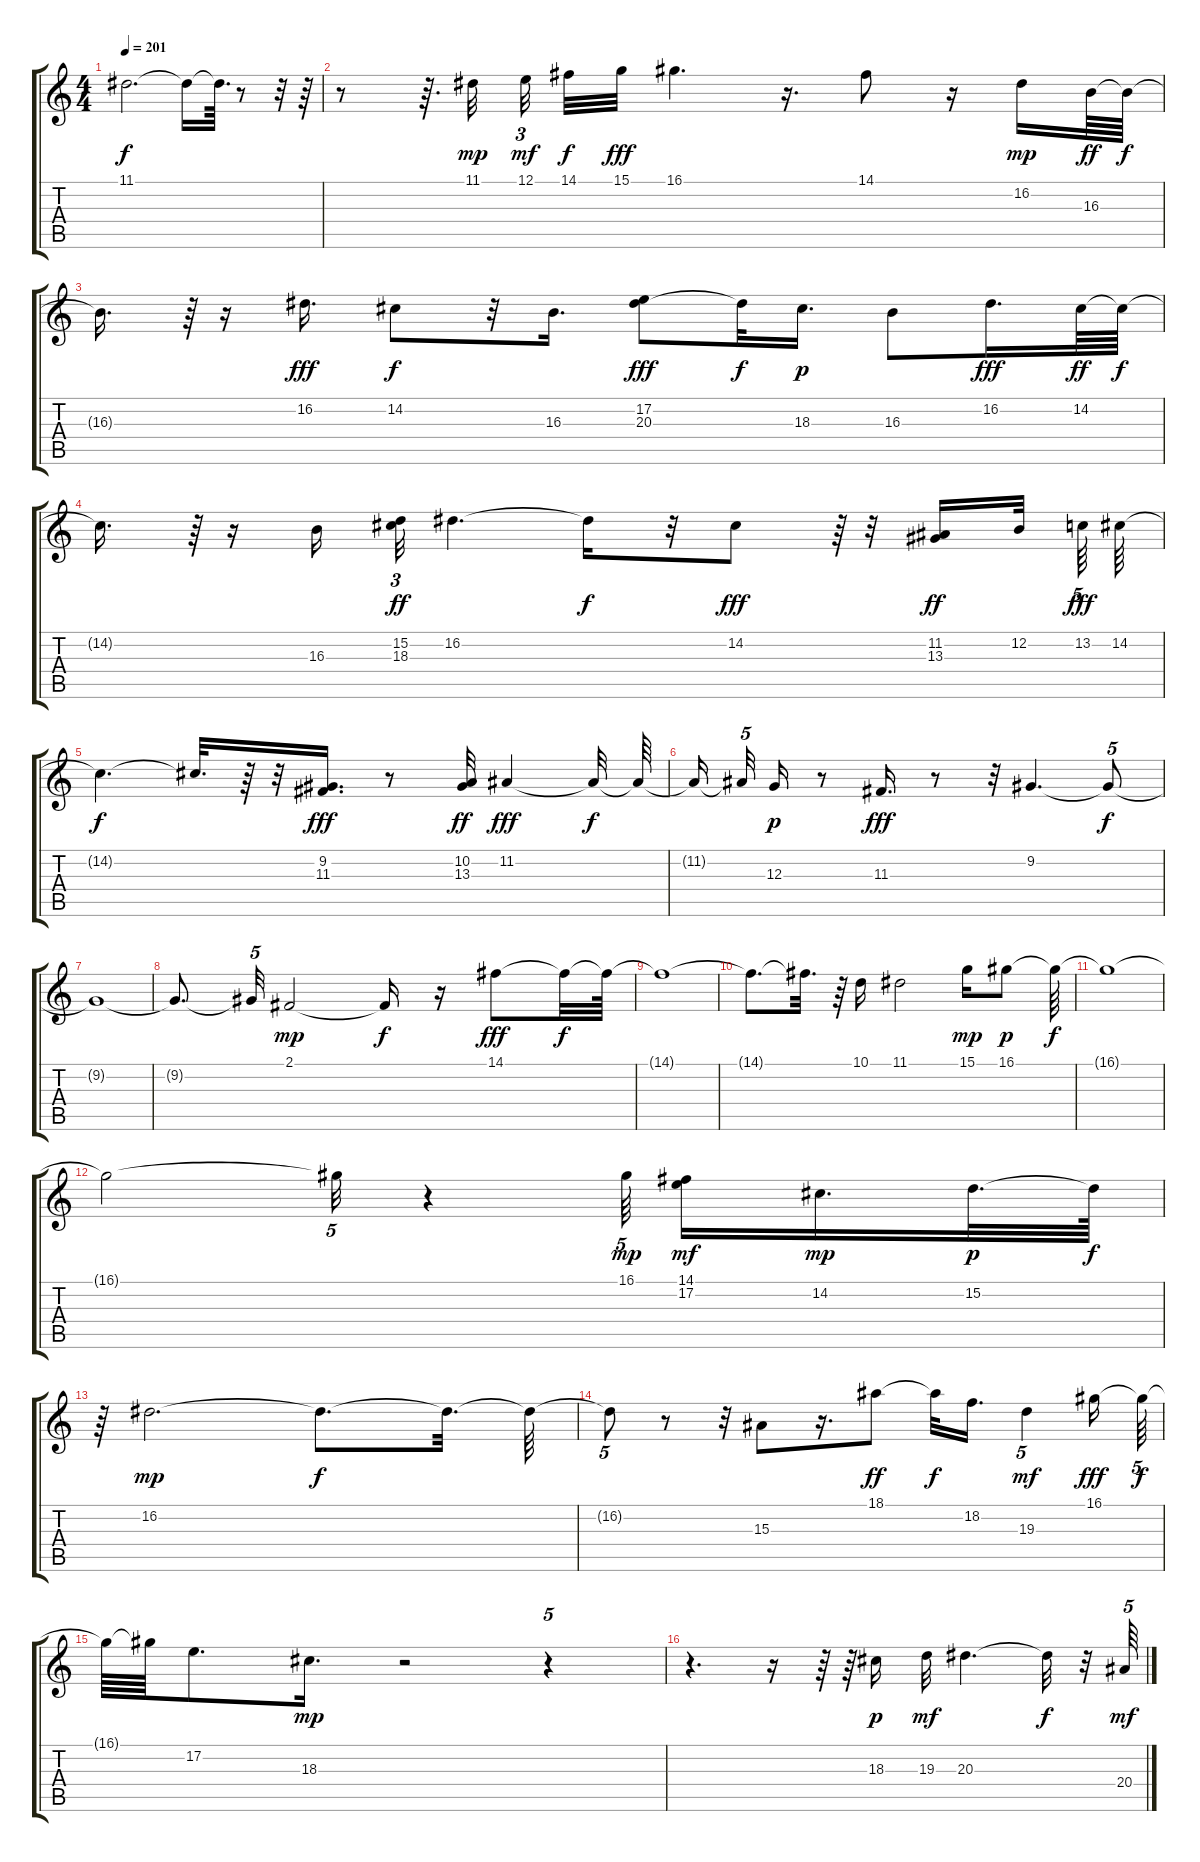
\track "" {instrument tenorsax}
\staff {score tabs}
\tuning (E4 B3 G3 D3 A2 E2) {hide}
\ts (4 4)
\tempo 201
\clef g2
\ks c
11.1{t}.2{d dy f} 11.1{t}.16 11.1{t}.64{d} r.8 r.32 r.64 |
r.8 r.64{d} 11.1.32{dy mp} 12.1.32{tu (3 2) dy mf} 14.1.32{dy f} 15.1.32{dy fff} 16.1.4{d} r.16{d} 14.1.8 r.16 16.2.16{dy mp} 16.3.64{dy ff} 16.3{t}.64{dy f} |
16.3{t}.16{d} r.64{tu (5 4)} r.16 16.2.16{d dy fff} 14.2.8{dy f} r.32 16.3.16{d} (17.2 20.3).8{dy fff} 20.3{t}.32{dy f} 18.3.16{d dy p} 16.3.8 16.2.16{d dy fff} 14.2.64{dy ff} 14.2{t}.64{dy f} |
14.2{t}.16{d} r.64{tu (5 4)} r.16 16.3.16 (15.2 18.3).32{tu (3 2) dy ff} 16.2.4{d} 16.2{t}.16{dy f} r.32 14.2.8{dy fff} r.64{tu (3 2)} r.32 (11.2 13.3).16{dy ff} 12.2.32 13.2.64{tu (5 4) dy fff} 14.2.64 |
14.2{t}.4{d dy f} 14.2{t}.32{d} r.64 r.32 (9.2 11.3).16{d dy fff} r.8 (10.2 13.3).32{dy ff} 11.2.4{dy fff} 11.2{t}.32{dy f} 11.2{t}.64 |
11.2{t}.16 11.2{t}.32{tu (5 4)} 12.3.16{dy p} r.8 11.3.16{d dy fff} r.8 r.32 9.2.4{d} 9.2{t}.8{tu (5 4) dy f} |
9.2{t}.1 |
9.2{t}.8{d} 9.2{t}.32{tu (5 4)} 2.1.2{dy mp} 2.1{t}.16{dy f} r.16 14.1.8{dy fff} 14.1{t}.32{dy f} 14.1{t}.64 |
14.1{t}.1 |
14.1{t}.8{d} 14.1{t}.32{d} r.64 10.1.16 11.1.2 15.1.16{dy mp} 16.1.8{dy p} 16.1{t}.64{dy f} |
16.1{t}.1 |
16.1{t}.2 16.1{t}.32{tu (5 4)} r.4 16.1.64{tu (5 4) dy mp} (14.1 17.2).16{dy mf} 14.2.16{d dy mp} 15.2.32{d dy p} 15.2{t}.64{dy f} |
r.64 16.2.2{d dy mp} 16.2{t}.8{d dy f} 16.2{t}.32{d} 16.2{t}.64 |
16.2{t}.8{tu (5 4)} r.8 r.32 15.3.8 r.16{d} 18.1.8{dy ff} 18.1{t}.32{dy f} 18.2.16{d} 19.3.4{tu (5 4) dy mf} 16.1.16{dy fff} 16.1{t}.64{tu (5 4) dy f} |
16.1{t}.64 16.1{t}.64 17.2.8{d} 18.3.16{d dy mp} r.2 r.4{tu (5 4)} |
r.4{d} r.16 r.64 r.64 18.3.16{dy p} 19.3.32{dy mf} 20.3.4{d} 20.3{t}.32{dy f} r.32 20.4.64{tu (5 4) dy mf}
